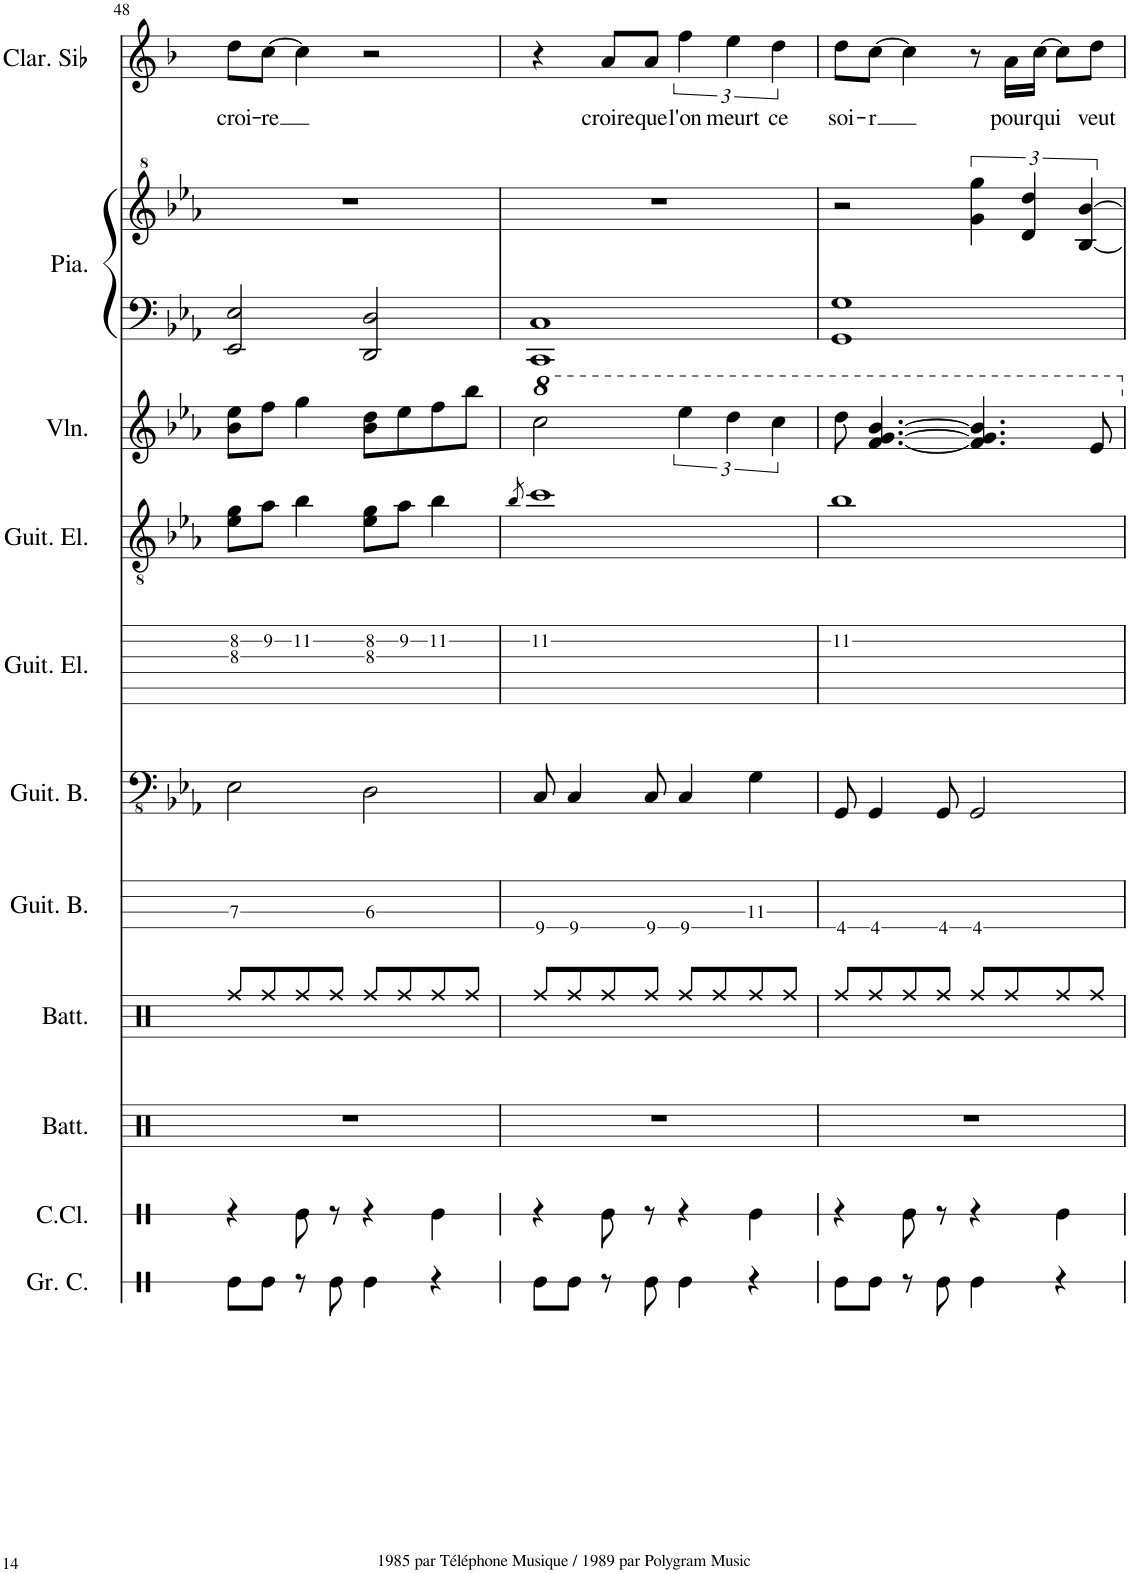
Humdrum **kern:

**kern	**kern	**kern	**kern	**kern	**kern	**kern	**kern	**kern	**kern	**kern	**kern	**text
*part11	*part10	*part9	*part8	*part7	*part6	*part5	*part4	*part3	*part2	*part2	*part1	*part1
*staff12	*staff11	*staff10	*staff9	*staff8	*staff7	*staff6	*staff5	*staff4	*staff3	*staff2	*staff1	*staff1
*I"Grosse caisse	*I"Caisse claire	*I"Batterie	*I"Batterie	*I"Guitare basse	*I"Guitare basse	*I"Guitare électrique	*I"Guitare électrique	*I"Violon	*I"Piano	*	*I"Clarinette en Sib	*
*I'Gr. C.	*I'C.Cl.	*I'Batt.	*I'Batt.	*I'Guit. B.	*I'Guit. B.	*I'Guit. El.	*I'Guit. El.	*I'Vln.	*I'Pia.	*	*I'Clar. Sib	*
!!LO:PB:g=z
*clefX	*clefX	*clefX	*clefX	*	*clefFv4	*	*clefGv2	*clefG2	*clefF4	*clefG^2	*clefG2	*
*	*	*	*	*	*	*	*	*	*	*	*Trd1c2	*
*k[]	*k[]	*k[]	*k[]	*k[b-e-a-]	*k[b-e-a-]	*k[b-e-a-]	*k[b-e-a-]	*k[b-e-a-]	*k[b-e-a-]	*k[b-e-a-]	*k[b-]	*
*M4/4	*M4/4	*M4/4	*M4/4	*M4/4	*M4/4	*M4/4	*M4/4	*M4/4	*M4/4	*M4/4	*M4/4	*
*met(c)	*met(c)	*met(c)	*met(c)	*met(c)	*met(c)	*met(c)	*met(c)	*met(c)	*met(c)	*met(c)	*met(c)	*
=48	=48	=48	=48	=48	=48	=48	=48	=48	=48	=48	=48	=48
!	!	!	!	!	!	!	!	!	!	!	!	!LO:LY:b
8Re\L	4r	1r	8Rff/L	2EE	2EE-\	8e-\ 8g\L	8e-\ 8g\L	8b-\ 8ee-\L	2EE-/ 2E-/	1r	8dd\L	croi-
!	!	!	!	!	!	!	!	!	!	!	!	!LO:LY:b
8Re\J	.	.	8Rff/	.	.	8a-J	8a-\J	8ff\J	.	.	[8cc\J	-re
8r	8Re\	.	8Rff/	.	.	4b-	4b-\	4gg\	.	.	4cc\]	.
8Re\	8r	.	8Rff/J	.	.	.	.	.	.	.	.	.
4Re\	4r	.	8Rff/L	2EE-	2DD\	8e-\ 8g\L	8e-\ 8g\L	8b-\ 8dd\L	2DD/ 2D/	.	2r	.
.	.	.	8Rff/	.	.	8a-J	8a-\J	8ee-\	.	.	.	.
4r	4Re\	.	8Rff/	.	.	4b-	4b-\	8ff\	.	.	.	.
.	.	.	8Rff/J	.	.	.	.	8bb-\J	.	.	.	.
=49	=49	=49	=49	=49	=49	=49	=49	=49	=49	=49	=49	=49
.	.	.	.	.	.	.	8qb-/	.	.	.	.	.
*	*	*	*	*	*	*	*	*8va	*	*	*	*
8Re\L	4r	1r	8Rff/L	8DD-	8CC/	1b-	1cc	2ccc\	1CC 1C	1r	4r	.
8Re\J	.	.	8Rff/	4DD-	4CC/	.	.	.	.	.	.	.
!	!	!	!	!	!	!	!	!	!	!	!	!LO:LY:b
8r	8Re\	.	8Rff/	.	.	.	.	.	.	.	8a/L	croire
!	!	!	!	!	!	!	!	!	!	!	!	!LO:LY:b
8Re\	8r	.	8Rff/J	8DD-	8CC/	.	.	.	.	.	8a/J	que
!	!	!	!	!	!	!	!	!	!	!	!	!LO:LY:b
4Re\	4r	.	8Rff/L	4DD-	4CC/	.	.	6eee-\	.	.	6ff\	l'on
.	.	.	8Rff/	.	.	.	.	.	.	.	.	.
!	!	!	!	!	!	!	!	!	!	!	!	!LO:LY:b
.	.	.	.	.	.	.	.	6ddd\	.	.	6ee\	meurt
4r	4Re\	.	8Rff/	4AA-	4GG\	.	.	.	.	.	.	.
!	!	!	!	!	!	!	!	!	!	!	!	!LO:LY:b
.	.	.	.	.	.	.	.	6ccc\	.	.	6dd\	ce
.	.	.	8Rff/J	.	.	.	.	.	.	.	.	.
=50	=50	=50	=50	=50	=50	=50	=50	=50	=50	=50	=50	=50
!	!	!	!	!	!	!	!	!	!	!	!	!LO:LY:b
8Re\L	4r	1r	8Rff/L	8AAA-	8GGG/	1b-	1b-	8ddd\	1GG 1G	2r	8dd\L	soi-
!	!	!	!	!	!	!	!	!	!	!	!	!LO:LY:b
8Re\J	.	.	8Rff/	4AAA-	4GGG/	.	.	[4.ff/ [4.gg/ [4.bb-/	.	.	[8cc\J	-r
8r	8Re\	.	8Rff/	.	.	.	.	.	.	.	4cc\]	.
8Re\	8r	.	8Rff/J	8AAA-	8GGG/	.	.	.	.	.	.	.
4Re\	4r	.	8Rff/L	2AAA-	2GGG/	.	.	4.ff/] 4.gg/] 4.bb-/]	.	6gg\ 6ggg\	8r	.
!	!	!	!	!	!	!	!	!	!	!	!	!LO:LY:b
.	.	.	8Rff/	.	.	.	.	.	.	.	16a\LL	pour
.	.	.	.	.	.	.	.	.	.	6dd/ 6ddd/	.	.
!	!	!	!	!	!	!	!	!	!	!	!	!LO:LY:b
.	.	.	.	.	.	.	.	.	.	.	[16cc\JJ	qui
4r	4Re\	.	8Rff/	.	.	.	.	.	.	.	8cc\L]	.
.	.	.	.	.	.	.	.	.	.	[6b-/ [6bb-/	.	.
!	!	!	!	!	!	!	!	!	!	!	!	!LO:LY:b
.	.	.	8Rff/J	.	.	.	.	8ee-/	.	.	8dd\J	veut
*	*	*	*	*	*	*	*	*X8va	*	*	*	*
=	=	=	=	=	=	=	=	=	=	=	=	=
*-	*-	*-	*-	*-	*-	*-	*-	*-	*-	*-	*-	*-
